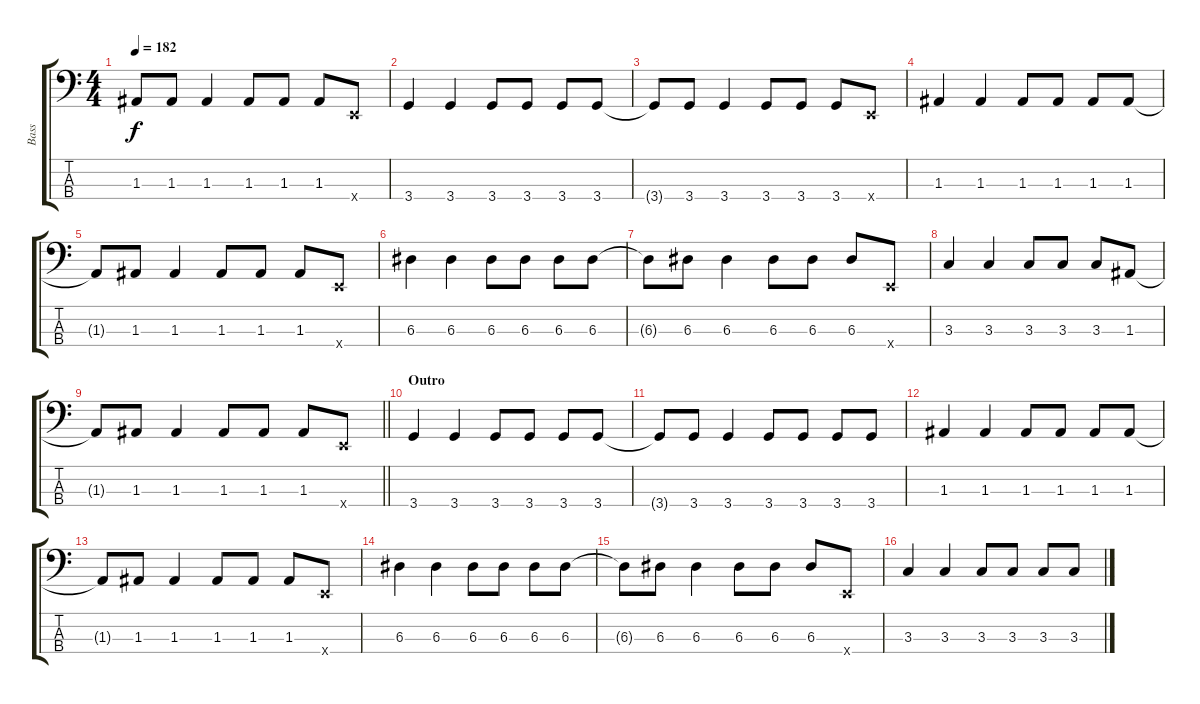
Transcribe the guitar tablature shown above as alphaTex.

\track ("Bass" "Bass") {instrument electricbasspick}
\staff {score tabs}
\tuning (G2 D2 A1 E1) {hide}
\ts (4 4)
\tempo 182
\clef f4
\ks c
1.3{t}.8{dy f} 1.3.8 1.3.4 1.3.8 1.3.8 1.3.8 0.4{x}.8 |
3.4.4 3.4.4 3.4.8 3.4.8 3.4.8 3.4.8 |
3.4{t}.8 3.4.8 3.4.4 3.4.8 3.4.8 3.4.8 0.4{x}.8 |
1.3.4 1.3.4 1.3.8 1.3.8 1.3.8 1.3.8 |
1.3{t}.8 1.3.8 1.3.4 1.3.8 1.3.8 1.3.8 0.4{x}.8 |
6.3.4 6.3.4 6.3.8 6.3.8 6.3.8 6.3.8 |
6.3{t}.8 6.3.8 6.3.4 6.3.8 6.3.8 6.3.8 0.4{x}.8 |
3.3.4 3.3.4 3.3.8 3.3.8 3.3.8 1.3.8 |
\barLineRight lightlight
1.3{t}.8 1.3.8 1.3.4 1.3.8 1.3.8 1.3.8 0.4{x}.8 |
\section ("" "Outro")
3.4.4 3.4.4 3.4.8 3.4.8 3.4.8 3.4.8 |
3.4{t}.8 3.4.8 3.4.4 3.4.8 3.4.8 3.4.8 3.4.8 |
1.3.4 1.3.4 1.3.8 1.3.8 1.3.8 1.3.8 |
1.3{t}.8 1.3.8 1.3.4 1.3.8 1.3.8 1.3.8 0.4{x}.8 |
6.3.4 6.3.4 6.3.8 6.3.8 6.3.8 6.3.8 |
6.3{t}.8 6.3.8 6.3.4 6.3.8 6.3.8 6.3.8 0.4{x}.8 |
3.3.4 3.3.4 3.3.8 3.3.8 3.3.8 3.3.8
